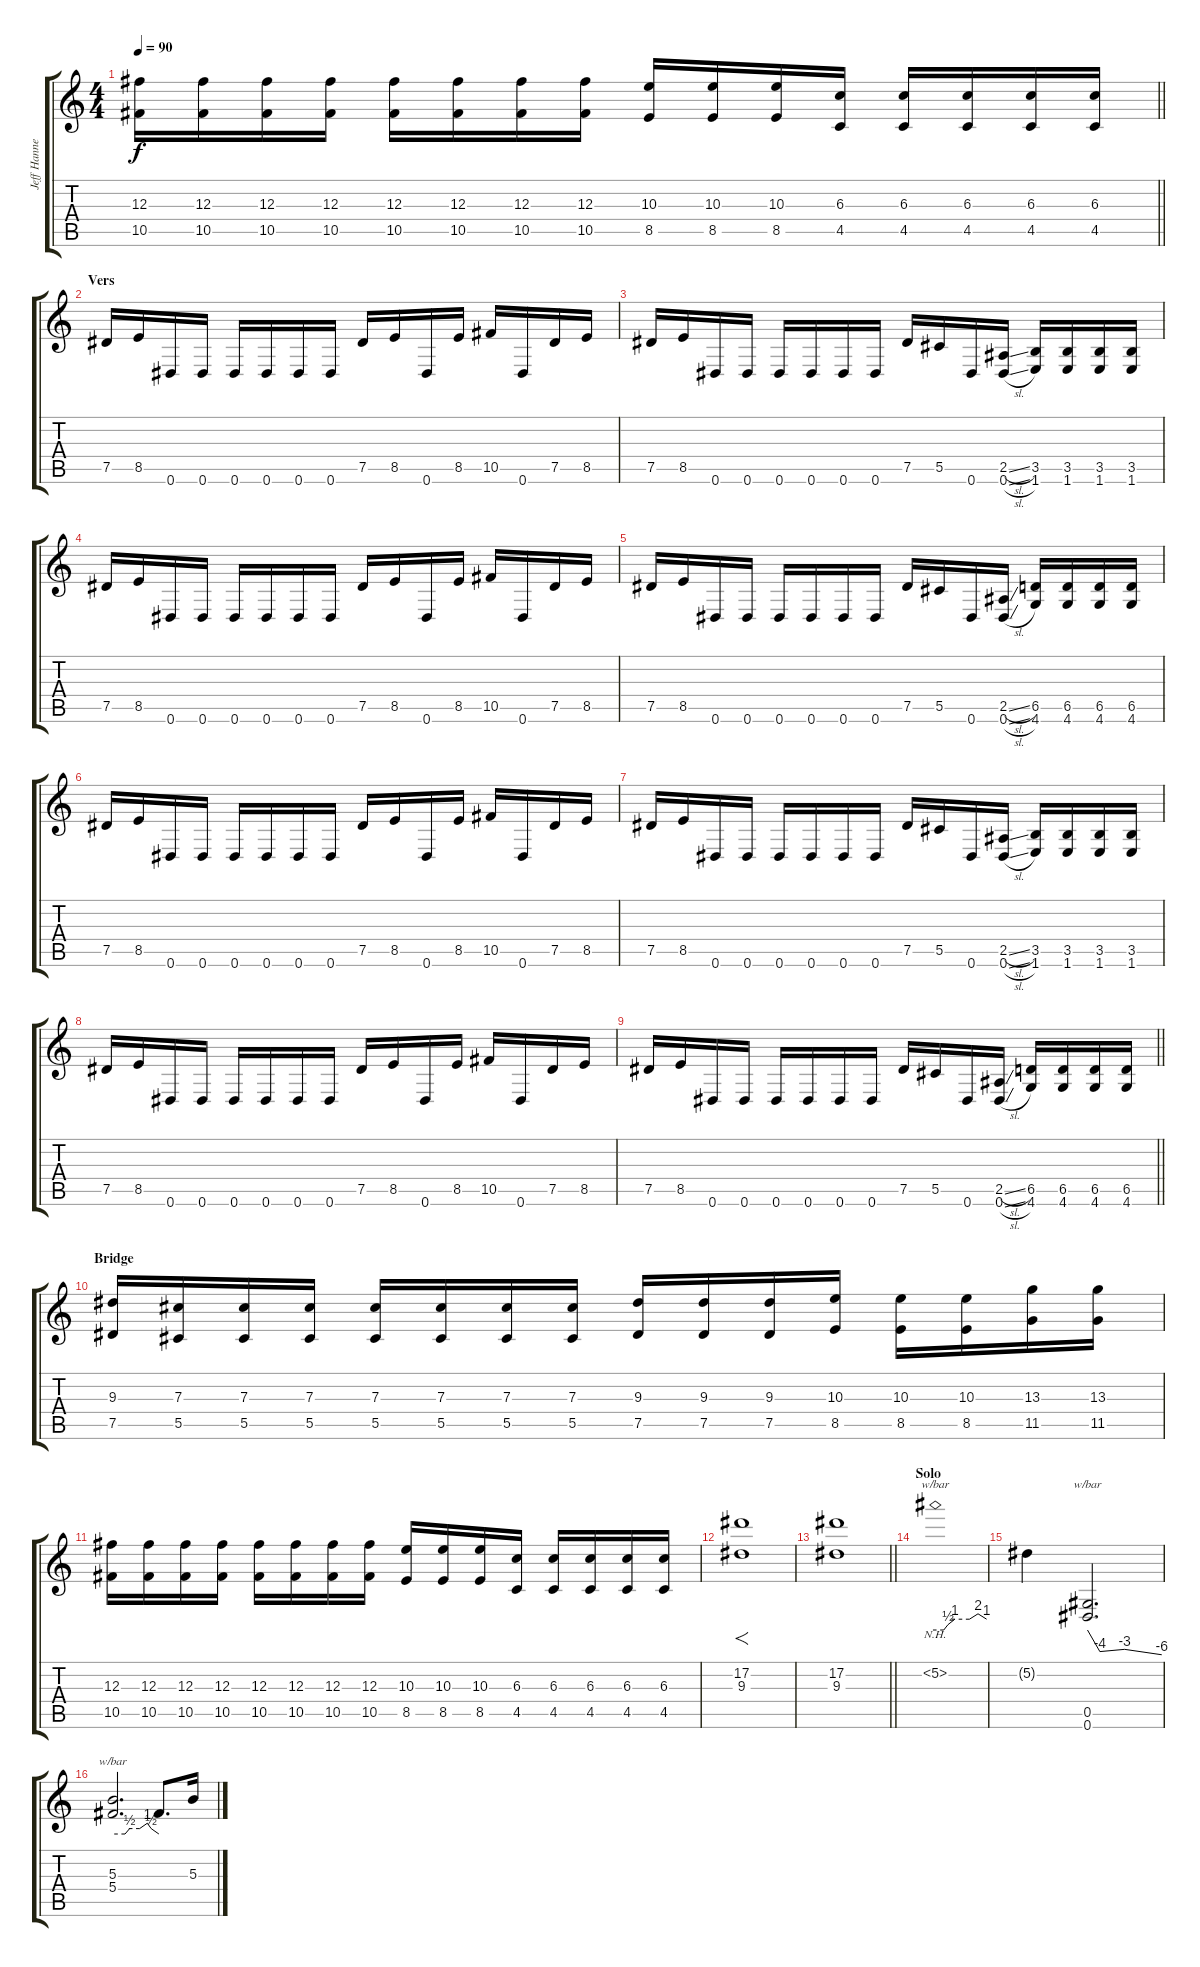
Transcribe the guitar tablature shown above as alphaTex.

\track ("Jeff Hanneman" "Jeff Hanne") {instrument overdrivenguitar}
\staff {score tabs}
\tuning (Eb4 Bb3 Gb3 Db3 Ab2 Eb2) {hide}
\ts (4 4)
\tempo 90
\clef g2
\barLineRight lightlight
\ks c
(12.3 10.5).16{dy f} (12.3 10.5).16 (12.3 10.5).16 (12.3 10.5).16 (12.3 10.5).16 (12.3 10.5).16 (12.3 10.5).16 (12.3 10.5).16 (10.3 8.5).16 (10.3 8.5).16 (10.3 8.5).16 (6.3 4.5).16 (6.3 4.5).16 (6.3 4.5).16 (6.3 4.5).16 (6.3 4.5).16 |
\section ("" "Vers")
7.5.16 8.5.16 0.6.16 0.6.16 0.6.16 0.6.16 0.6.16 0.6.16 7.5.16 8.5.16 0.6.16 8.5.16 10.5.16 0.6.16 7.5.16 8.5.16 |
7.5.16 8.5.16 0.6.16 0.6.16 0.6.16 0.6.16 0.6.16 0.6.16 7.5.16 5.5.16 0.6.16 (2.5{sl} 0.6{sl}).16 (3.5 1.6).16 (3.5 1.6).16 (3.5 1.6).16 (3.5 1.6).16 |
7.5.16 8.5.16 0.6.16 0.6.16 0.6.16 0.6.16 0.6.16 0.6.16 7.5.16 8.5.16 0.6.16 8.5.16 10.5.16 0.6.16 7.5.16 8.5.16 |
7.5.16 8.5.16 0.6.16 0.6.16 0.6.16 0.6.16 0.6.16 0.6.16 7.5.16 5.5.16 0.6.16 (2.5{sl} 0.6{sl}).16 (6.5 4.6).16 (6.5 4.6).16 (6.5 4.6).16 (6.5 4.6).16 |
7.5.16 8.5.16 0.6.16 0.6.16 0.6.16 0.6.16 0.6.16 0.6.16 7.5.16 8.5.16 0.6.16 8.5.16 10.5.16 0.6.16 7.5.16 8.5.16 |
7.5.16 8.5.16 0.6.16 0.6.16 0.6.16 0.6.16 0.6.16 0.6.16 7.5.16 5.5.16 0.6.16 (2.5{sl} 0.6{sl}).16 (3.5 1.6).16 (3.5 1.6).16 (3.5 1.6).16 (3.5 1.6).16 |
7.5.16 8.5.16 0.6.16 0.6.16 0.6.16 0.6.16 0.6.16 0.6.16 7.5.16 8.5.16 0.6.16 8.5.16 10.5.16 0.6.16 7.5.16 8.5.16 |
\barLineRight lightlight
7.5.16 8.5.16 0.6.16 0.6.16 0.6.16 0.6.16 0.6.16 0.6.16 7.5.16 5.5.16 0.6.16 (2.5{sl} 0.6{sl}).16 (6.5 4.6).16 (6.5 4.6).16 (6.5 4.6).16 (6.5 4.6).16 |
\section ("" "Bridge")
(9.3 7.5).16 (7.3 5.5).16 (7.3 5.5).16 (7.3 5.5).16 (7.3 5.5).16 (7.3 5.5).16 (7.3 5.5).16 (7.3 5.5).16 (9.3 7.5).16 (9.3 7.5).16 (9.3 7.5).16 (10.3 8.5).16 (10.3 8.5).16 (10.3 8.5).16 (13.3 11.5).16 (13.3 11.5).16 |
(12.3 10.5).16 (12.3 10.5).16 (12.3 10.5).16 (12.3 10.5).16 (12.3 10.5).16 (12.3 10.5).16 (12.3 10.5).16 (12.3 10.5).16 (10.3 8.5).16 (10.3 8.5).16 (10.3 8.5).16 (6.3 4.5).16 (6.3 4.5).16 (6.3 4.5).16 (6.3 4.5).16 (6.3 4.5).16 |
(17.2 9.3).1{f volume 16 balance 8 instrument overdrivenguitar} |
\barLineRight lightlight
(17.2 9.3).1 |
\section ("" "Solo")
5.2{nh}.1{tbe (custom default 0 0 10 0 15 2 23 4 40 4 50 8 60 4)} |
5.2{t}.4 (0.5 0.6).2{d tbe (custom default 0 0 10 -16 30 -12 60 -24)} |
(5.3 5.4).2{d tbe (custom default 0 0 16 0 22 2 35 2 45 4 50 2 60 0)} 5.4{t}.8{d} 5.3.16
